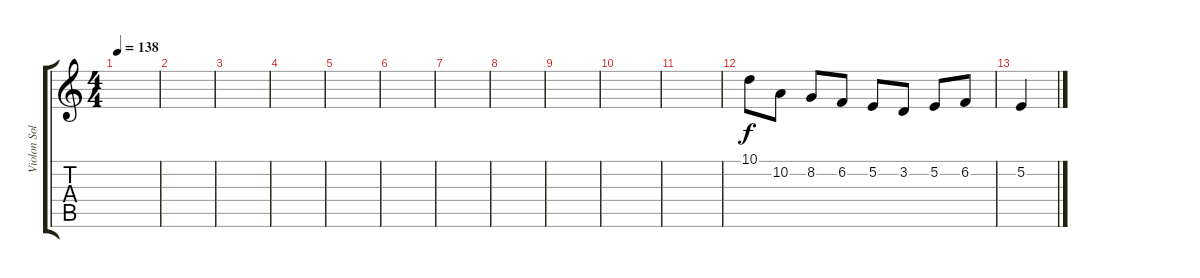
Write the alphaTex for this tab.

\track ("Violon Solo" "Violon Sol") {instrument viola}
\staff {score tabs}
\tuning (E4 B3 G3 D3 A2 E2) {hide}
\ts (4 4)
\tempo 138
\clef g2
\ks c
|
|
|
|
|
|
|
|
|
|
|
10.1.8 10.2.8 8.2.8 6.2.8 5.2.8 3.2.8 5.2.8 6.2.8 |
5.2.4
